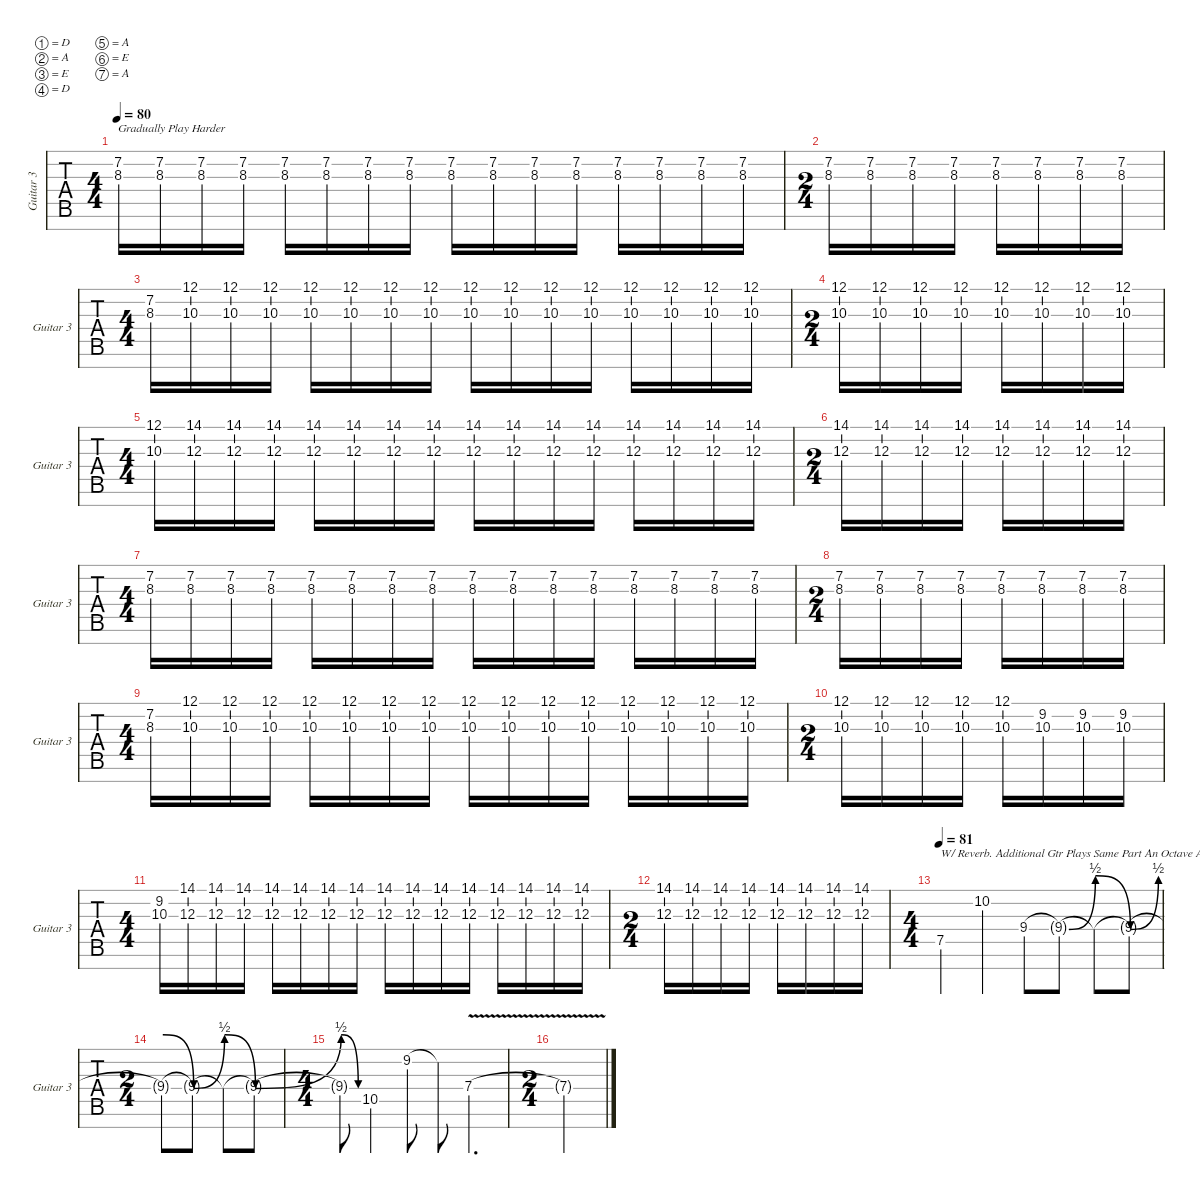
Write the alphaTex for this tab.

\defaultSystemsLayout 4
\hideDynamics
\bracketExtendMode nobrackets
\singleTrackTrackNamePolicy allsystems
\multiTrackTrackNamePolicy allsystems
\firstSystemTrackNameMode fullname
\otherSystemsTrackNameMode fullname
\otherSystemsTrackNameOrientation horizontal
\track ("Guitar 3" "Guitar 3") {instrument overdrivenguitar}
\staff {tabs}
\tuning (D4 A3 E3 D3 A2 E2 A1)
\ts (4 4)
\tempo 80
\clef g2
\ks c
(8.3 7.2).16{txt "Gradually Play Harder" dy mf} (8.3 7.2).16 (8.3 7.2).16 (8.3 7.2).16 (8.3 7.2).16 (8.3 7.2).16 (8.3 7.2).16 (8.3 7.2).16 (8.3 7.2).16 (8.3 7.2).16 (8.3 7.2).16 (8.3 7.2).16 (8.3 7.2).16 (8.3 7.2).16 (8.3 7.2).16 (8.3 7.2).16 |
\ts (2 4)
(8.3 7.2).16 (8.3 7.2).16 (8.3 7.2).16 (8.3 7.2).16 (8.3 7.2).16 (8.3 7.2).16 (8.3 7.2).16 (8.3 7.2).16 |
\ts (4 4)
(8.3 7.2).16 (10.3 12.1).16 (10.3 12.1).16 (10.3 12.1).16 (10.3 12.1).16 (10.3 12.1).16 (10.3 12.1).16 (10.3 12.1).16 (10.3 12.1).16 (10.3 12.1).16 (10.3 12.1).16 (10.3 12.1).16 (10.3 12.1).16 (10.3 12.1).16 (10.3 12.1).16 (10.3 12.1).16 |
\ts (2 4)
(10.3 12.1).16 (10.3 12.1).16 (10.3 12.1).16 (10.3 12.1).16 (10.3 12.1).16 (10.3 12.1).16 (10.3 12.1).16 (10.3 12.1).16 |
\ts (4 4)
(10.3 12.1).16 (12.3 14.1).16 (12.3 14.1).16 (12.3 14.1).16 (12.3 14.1).16 (12.3 14.1).16 (12.3 14.1).16 (12.3 14.1).16 (12.3 14.1).16 (12.3 14.1).16 (12.3 14.1).16 (12.3 14.1).16 (12.3 14.1).16 (12.3 14.1).16 (12.3 14.1).16 (12.3 14.1).16 |
\ts (2 4)
(12.3 14.1).16 (12.3 14.1).16 (12.3 14.1).16 (12.3 14.1).16 (12.3 14.1).16 (12.3 14.1).16 (12.3 14.1).16 (12.3 14.1).16 |
\ts (4 4)
(8.3 7.2).16 (8.3 7.2).16 (8.3 7.2).16 (8.3 7.2).16 (8.3 7.2).16 (8.3 7.2).16 (8.3 7.2).16 (8.3 7.2).16 (8.3 7.2).16 (8.3 7.2).16 (8.3 7.2).16 (8.3 7.2).16 (8.3 7.2).16 (8.3 7.2).16 (8.3 7.2).16 (8.3 7.2).16 |
\ts (2 4)
(8.3 7.2).16 (8.3 7.2).16 (8.3 7.2).16 (8.3 7.2).16 (8.3 7.2).16 (8.3 7.2).16 (8.3 7.2).16 (8.3 7.2).16 |
\ts (4 4)
(8.3 7.2).16 (10.3 12.1).16 (10.3 12.1).16 (10.3 12.1).16 (10.3 12.1).16 (10.3 12.1).16 (10.3 12.1).16 (10.3 12.1).16 (10.3 12.1).16 (10.3 12.1).16 (10.3 12.1).16 (10.3 12.1).16 (10.3 12.1).16 (10.3 12.1).16 (10.3 12.1).16 (10.3 12.1).16 |
\ts (2 4)
(10.3 12.1).16 (10.3 12.1).16 (10.3 12.1).16 (10.3 12.1).16 (10.3 12.1).16 (10.3 9.2).16 (9.2 10.3).16 (9.2 10.3).16 |
\ts (4 4)
(9.2 10.3).16 (12.3 14.1).16 (12.3 14.1).16 (12.3 14.1).16 (12.3 14.1).16 (12.3 14.1).16 (12.3 14.1).16 (12.3 14.1).16 (12.3 14.1).16 (12.3 14.1).16 (12.3 14.1).16 (12.3 14.1).16 (12.3 14.1).16 (12.3 14.1).16 (12.3 14.1).16 (12.3 14.1).16 |
\ts (2 4)
(12.3 14.1).16 (12.3 14.1).16 (12.3 14.1).16 (12.3 14.1).16 (12.3 14.1).16 (12.3 14.1).16 (12.3 14.1).16 (12.3 14.1).16 |
\ts (4 4)
\tempo 81
7.5.4{txt "W/ Reverb. Additional Gtr Plays Same Part An Octave Above"} 10.2.4 9.4.8 9.4{be (bend 0 0 15.6 2) t}.8 9.4{be (release 0 2 15 0) t}.8 9.4{be (bend 0 0 15.6 2) t}.8 |
\ts (2 4)
9.4{be (release 0 2 15 0) t}.8 9.4{be (bend 0 0 15.6 2) t}.8 9.4{be (release 0 2 15 0) t}.8 9.4{be (bend 0 0 15.6 2) t}.8 |
\ts (4 4)
9.4{be (release 0 2 15 0) t}.8 10.5.4 9.2.8 9.2{t}.8 7.4{v}.4{d} |
\ts (2 4)
7.4{v t}.2
